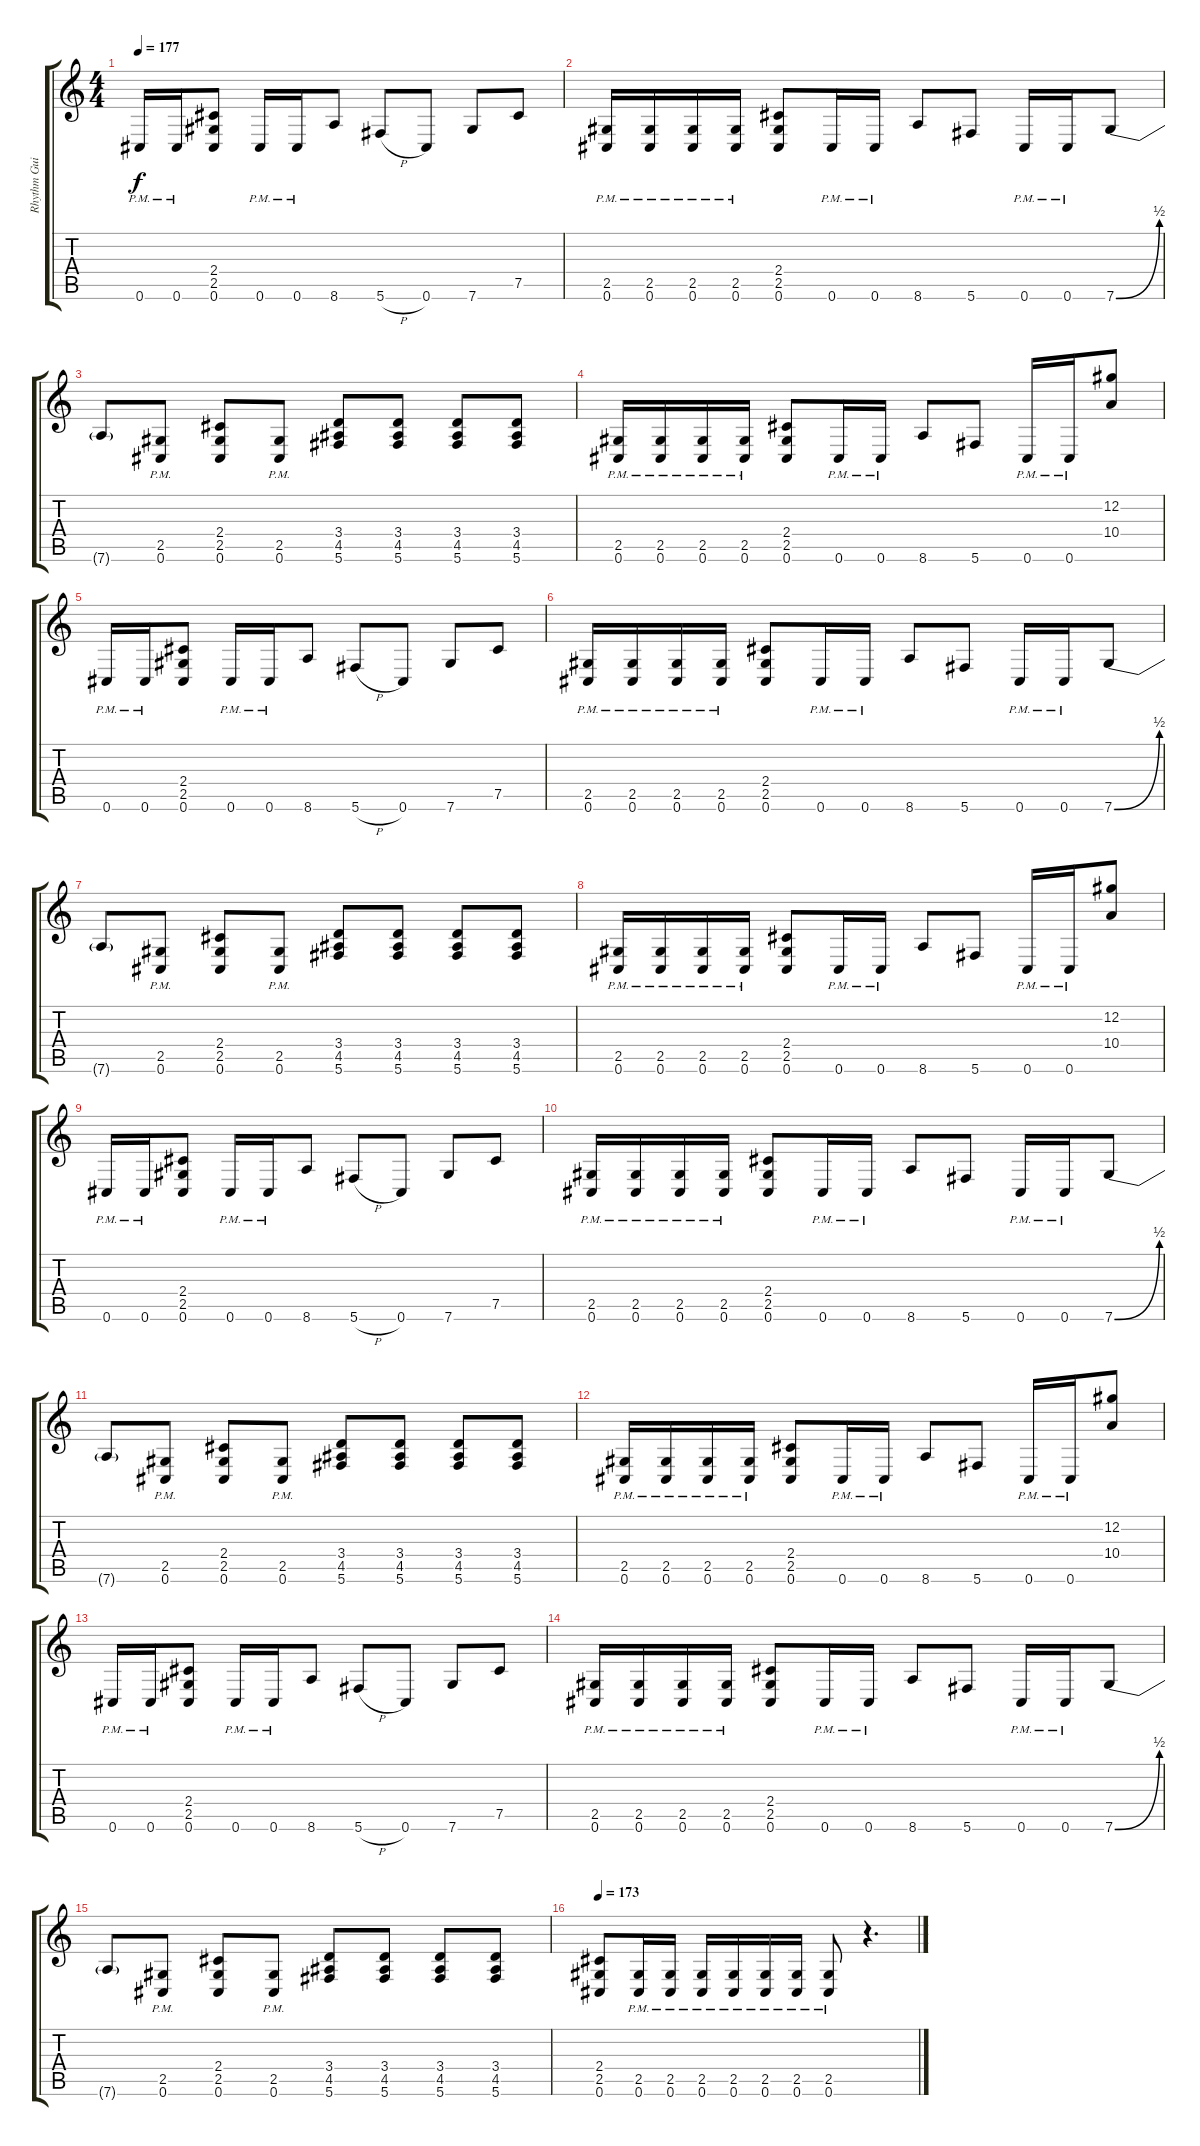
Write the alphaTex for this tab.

\track ("Rhythm Guitar 2" "Rhythm Gui") {instrument distortionguitar}
\staff {score tabs}
\tuning (Db4 Ab3 E3 B2 Gb2 Db2) {hide}
\ts (4 4)
\tempo 177
\clef g2
\ks c
0.6{pm}.16{dy f} 0.6{pm}.16 (2.4 2.5 0.6).8 0.6{pm}.16 0.6{pm}.16 8.6.8 5.6{h}.8 0.6.8 7.6.8 7.5.8 |
(2.5{pm} 0.6{pm}).16 (2.5{pm} 0.6{pm}).16 (2.5{pm} 0.6{pm}).16 (2.5{pm} 0.6{pm}).16 (2.4 2.5 0.6).8 0.6{pm}.16 0.6{pm}.16 8.6.8 5.6.8 0.6{pm}.16 0.6{pm}.16 7.6{be (bend 0 0 60 2)}.8 |
7.6{t}.8 (2.5{pm} 0.6{pm}).8 (2.4 2.5 0.6).8 (2.5{pm} 0.6{pm}).8 (3.4 4.5 5.6).8 (3.4 4.5 5.6).8 (3.4 4.5 5.6).8 (3.4 4.5 5.6).8 |
(2.5{pm} 0.6{pm}).16 (2.5{pm} 0.6{pm}).16 (2.5{pm} 0.6{pm}).16 (2.5{pm} 0.6{pm}).16 (2.4 2.5 0.6).8 0.6{pm}.16 0.6{pm}.16 8.6.8 5.6.8 0.6{pm}.16 0.6{pm}.16 (12.2 10.4).8 |
0.6{pm}.16 0.6{pm}.16 (2.4 2.5 0.6).8 0.6{pm}.16 0.6{pm}.16 8.6.8 5.6{h}.8 0.6.8 7.6.8 7.5.8 |
(2.5{pm} 0.6{pm}).16 (2.5{pm} 0.6{pm}).16 (2.5{pm} 0.6{pm}).16 (2.5{pm} 0.6{pm}).16 (2.4 2.5 0.6).8 0.6{pm}.16 0.6{pm}.16 8.6.8 5.6.8 0.6{pm}.16 0.6{pm}.16 7.6{be (bend 0 0 60 2)}.8 |
7.6{t}.8 (2.5{pm} 0.6{pm}).8 (2.4 2.5 0.6).8 (2.5{pm} 0.6{pm}).8 (3.4 4.5 5.6).8 (3.4 4.5 5.6).8 (3.4 4.5 5.6).8 (3.4 4.5 5.6).8 |
(2.5{pm} 0.6{pm}).16 (2.5{pm} 0.6{pm}).16 (2.5{pm} 0.6{pm}).16 (2.5{pm} 0.6{pm}).16 (2.4 2.5 0.6).8 0.6{pm}.16 0.6{pm}.16 8.6.8 5.6.8 0.6{pm}.16 0.6{pm}.16 (12.2 10.4).8 |
0.6{pm}.16 0.6{pm}.16 (2.4 2.5 0.6).8 0.6{pm}.16 0.6{pm}.16 8.6.8 5.6{h}.8 0.6.8 7.6.8 7.5.8 |
(2.5{pm} 0.6{pm}).16 (2.5{pm} 0.6{pm}).16 (2.5{pm} 0.6{pm}).16 (2.5{pm} 0.6{pm}).16 (2.4 2.5 0.6).8 0.6{pm}.16 0.6{pm}.16 8.6.8 5.6.8 0.6{pm}.16 0.6{pm}.16 7.6{be (bend 0 0 60 2)}.8 |
7.6{t}.8 (2.5{pm} 0.6{pm}).8 (2.4 2.5 0.6).8 (2.5{pm} 0.6{pm}).8 (3.4 4.5 5.6).8 (3.4 4.5 5.6).8 (3.4 4.5 5.6).8 (3.4 4.5 5.6).8 |
(2.5{pm} 0.6{pm}).16 (2.5{pm} 0.6{pm}).16 (2.5{pm} 0.6{pm}).16 (2.5{pm} 0.6{pm}).16 (2.4 2.5 0.6).8 0.6{pm}.16 0.6{pm}.16 8.6.8 5.6.8 0.6{pm}.16 0.6{pm}.16 (12.2 10.4).8 |
0.6{pm}.16 0.6{pm}.16 (2.4 2.5 0.6).8 0.6{pm}.16 0.6{pm}.16 8.6.8 5.6{h}.8 0.6.8 7.6.8 7.5.8 |
(2.5{pm} 0.6{pm}).16 (2.5{pm} 0.6{pm}).16 (2.5{pm} 0.6{pm}).16 (2.5{pm} 0.6{pm}).16 (2.4 2.5 0.6).8 0.6{pm}.16 0.6{pm}.16 8.6.8 5.6.8 0.6{pm}.16 0.6{pm}.16 7.6{be (bend 0 0 60 2)}.8 |
7.6{t}.8 (2.5{pm} 0.6{pm}).8 (2.4 2.5 0.6).8 (2.5{pm} 0.6{pm}).8 (3.4 4.5 5.6).8 (3.4 4.5 5.6).8 (3.4 4.5 5.6).8 (3.4 4.5 5.6).8 |
\tempo 173
(2.4 2.5 0.6).8 (2.5{pm} 0.6{pm}).16 (2.5{pm} 0.6{pm}).16 (2.5{pm} 0.6{pm}).16 (2.5{pm} 0.6{pm}).16 (2.5{pm} 0.6{pm}).16 (2.5{pm} 0.6{pm}).16 (2.5{pm} 0.6{pm}).8 r.4{d}
